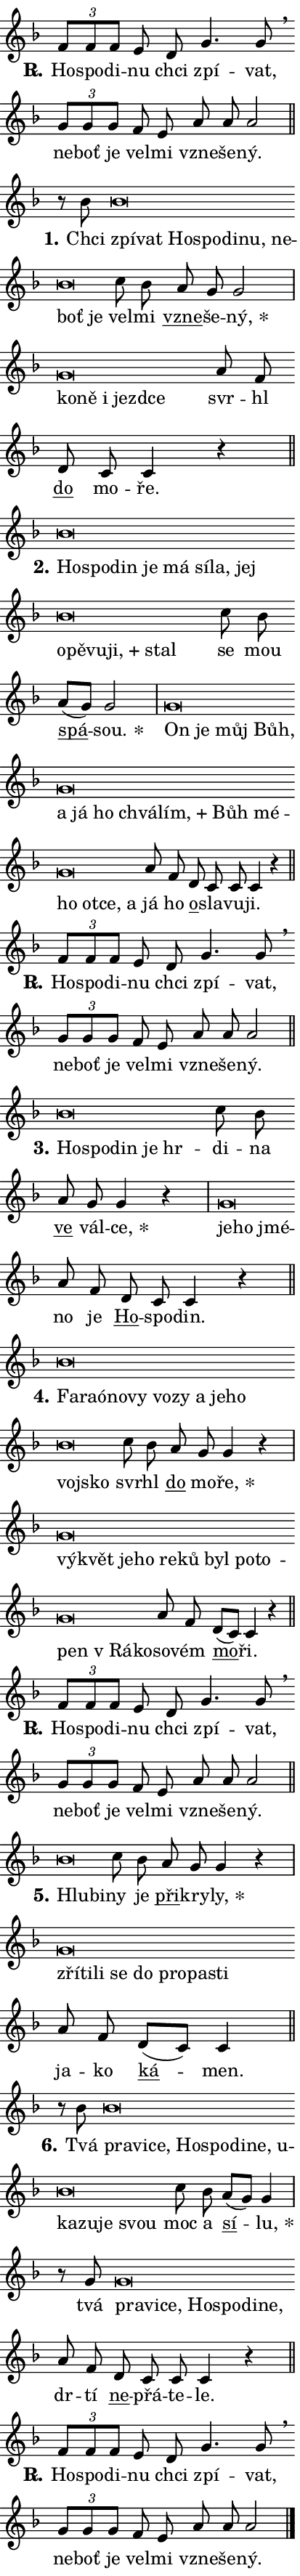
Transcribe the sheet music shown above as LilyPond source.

\version "2.24.0"
\header { tagline = "" }
\paper {
  indent = 0\cm
  top-margin = 0\cm
  right-margin = 0.13\cm % to fit lyric hyphens
  bottom-margin = 0\cm
  left-margin = 0\cm
  paper-width = 7\cm
  page-breaking = #ly:one-page-breaking
  system-system-spacing.basic-distance = #11
  score-system-spacing.basic-distance = #11
  ragged-last = ##f
}


%% Author: Thomas Morley
%% https://lists.gnu.org/archive/html/lilypond-user/2020-05/msg00002.html
#(define (line-position grob)
"Returns position of @var[grob} in current system:
   @code{'start}, if at first time-step
   @code{'end}, if at last time-step
   @code{'middle} otherwise
"
  (let* ((col (ly:item-get-column grob))
         (ln (ly:grob-object col 'left-neighbor))
         (rn (ly:grob-object col 'right-neighbor))
         (col-to-check-left (if (ly:grob? ln) ln col))
         (col-to-check-right (if (ly:grob? rn) rn col))
         (break-dir-left
           (and
             (ly:grob-property col-to-check-left 'non-musical #f)
             (ly:item-break-dir col-to-check-left)))
         (break-dir-right
           (and
             (ly:grob-property col-to-check-right 'non-musical #f)
             (ly:item-break-dir col-to-check-right))))
        (cond ((eqv? 1 break-dir-left) 'start)
              ((eqv? -1 break-dir-right) 'end)
              (else 'middle))))

#(define (tranparent-at-line-position vctor)
  (lambda (grob)
  "Relying on @code{line-position} select the relevant enry from @var{vctor}.
Used to determine transparency,"
    (case (line-position grob)
      ((end) (not (vector-ref vctor 0)))
      ((middle) (not (vector-ref vctor 1)))
      ((start) (not (vector-ref vctor 2))))))

noteHeadBreakVisibility =
#(define-music-function (break-visibility)(vector?)
"Makes @code{NoteHead}s transparent relying on @var{break-visibility}"
#{
  \override NoteHead.transparent =
    #(tranparent-at-line-position break-visibility)
#})

#(define delete-ledgers-for-transparent-note-heads
  (lambda (grob)
    "Reads whether a @code{NoteHead} is transparent.
If so this @code{NoteHead} is removed from @code{'note-heads} from
@var{grob}, which is supposed to be @code{LedgerLineSpanner}.
As a result ledgers are not printed for this @code{NoteHead}"
    (let* ((nhds-array (ly:grob-object grob 'note-heads))
           (nhds-list
             (if (ly:grob-array? nhds-array)
                 (ly:grob-array->list nhds-array)
                 '()))
           ;; Relies on the transparent-property being done before
           ;; Staff.LedgerLineSpanner.after-line-breaking is executed.
           ;; This is fragile ...
           (to-keep
             (remove
               (lambda (nhd)
                 (ly:grob-property nhd 'transparent #f))
               nhds-list)))
      ;; TODO find a better method to iterate over grob-arrays, similiar
      ;; to filter/remove etc for lists
      ;; For now rebuilt from scratch
      (set! (ly:grob-object grob 'note-heads)  '())
      (for-each
        (lambda (nhd)
          (ly:pointer-group-interface::add-grob grob 'note-heads nhd))
        to-keep))))

squashNotes = {
  \override NoteHead.X-extent = #'(-0.2 . 0.2)
  \override NoteHead.Y-extent = #'(-0.75 . 0)
  \override NoteHead.stencil =
    #(lambda (grob)
       (let ((pos (ly:grob-property grob 'staff-position)))
         (begin
           (if (< pos -7) (display "ERROR: Lower brevis then expected\n") (display "OK: Expected brevis position\n"))
           (if (<= pos -6) ly:text-interface::print ly:note-head::print))))
}
unSquashNotes = {
  \revert NoteHead.X-extent
  \revert NoteHead.Y-extent
  \revert NoteHead.stencil
}

hideNotes = \noteHeadBreakVisibility #begin-of-line-visible
unHideNotes = \noteHeadBreakVisibility #all-visible

% work-around for resetting accidentals
% https://lilypond.org/doc/v2.23/Documentation/notation/displaying-rhythms#unmetered-music
cadenzaMeasure = {
  \cadenzaOff
  \partial 1024 s1024
  \cadenzaOn
}

#(define-markup-command (accent layout props text) (markup?)
  "Underline accented syllable"
  (interpret-markup layout props
    #{\markup \override #'(offset . 4.3) \underline { #text }#}))

responsum = \markup \concat {
  "R" \hspace #-1.05 \path #0.1 #'((moveto 0 0.07) (lineto 0.9 0.8)) \hspace #0.05 "."
}

spaceSize = #0.6828661417322834 % exact space size for TeX Gyre Schola

\layout {
  \context {
    \Staff
    \remove "Time_signature_engraver"
    \override LedgerLineSpanner.after-line-breaking = #delete-ledgers-for-transparent-note-heads
  }
  \context {
    \Lyrics {
      \override LyricSpace.minimum-distance = \spaceSize
      \override LyricText.font-name = #"TeX Gyre Schola"
      \override LyricText.font-size = 1
      \override StanzaNumber.font-name = #"TeX Gyre Schola Bold"
      \override StanzaNumber.font-size = 1
    }
  }
  \context {
    \Score 
    \override NoteHead.text =
      #(lambda (grob) 
        (let ((pos (ly:grob-property grob 'staff-position)))
          #{\markup {
            \combine
              \halign #-0.55 \raise #(if (= pos -6) 0 0.5) \override #'(thickness . 2) \draw-line #'(3.2 . 0)
              \musicglyph "noteheads.sM1"
          }#}))
  }
}

% magnetic-lyrics.ily
%
%   written by
%     Jean Abou Samra <jean@abou-samra.fr>
%     Werner Lemberg <wl@gnu.org>
%
%   adapted by
%     Jiri Hon <jiri.hon@gmail.com>
%
% Version 2022-Apr-15

% https://www.mail-archive.com/lilypond-user@gnu.org/msg149350.html

#(define (Left_hyphen_pointer_engraver context)
   "Collect syllable-hyphen-syllable occurrences in lyrics and store
them in properties.  This engraver only looks to the left.  For
example, if the lyrics input is @code{foo -- bar}, it does the
following.

@itemize @bullet
@item
Set the @code{text} property of the @code{LyricHyphen} grob between
@q{foo} and @q{bar} to @code{foo}.

@item
Set the @code{left-hyphen} property of the @code{LyricText} grob with
text @q{foo} to the @code{LyricHyphen} grob between @q{foo} and
@q{bar}.
@end itemize

Use this auxiliary engraver in combination with the
@code{lyric-@/text::@/apply-@/magnetic-@/offset!} hook."
   (let ((hyphen #f)
         (text #f))
     (make-engraver
      (acknowledgers
       ((lyric-syllable-interface engraver grob source-engraver)
        (set! text grob)))
      (end-acknowledgers
       ((lyric-hyphen-interface engraver grob source-engraver)
        ;(when (not (grob::has-interface grob 'lyric-space-interface))
          (set! hyphen grob)));)
      ((stop-translation-timestep engraver)
       (when (and text hyphen)
         (ly:grob-set-object! text 'left-hyphen hyphen))
       (set! text #f)
       (set! hyphen #f)))))

#(define (lyric-text::apply-magnetic-offset! grob)
   "If the space between two syllables is less than the value in
property @code{LyricText@/.details@/.squash-threshold}, move the right
syllable to the left so that it gets concatenated with the left
syllable.

Use this function as a hook for
@code{LyricText@/.after-@/line-@/breaking} if the
@code{Left_@/hyphen_@/pointer_@/engraver} is active."
   (let ((hyphen (ly:grob-object grob 'left-hyphen #f)))
     (when hyphen
       (let ((left-text (ly:spanner-bound hyphen LEFT)))
         (when (grob::has-interface left-text 'lyric-syllable-interface)
           (let* ((common (ly:grob-common-refpoint grob left-text X))
                  (this-x-ext (ly:grob-extent grob common X))
                  (left-x-ext
                   (begin
                     ;; Trigger magnetism for left-text.
                     (ly:grob-property left-text 'after-line-breaking)
                     (ly:grob-extent left-text common X)))
                  ;; `delta` is the gap width between two syllables.
                  (delta (- (interval-start this-x-ext)
                            (interval-end left-x-ext)))
                  (details (ly:grob-property grob 'details))
                  (threshold (assoc-get 'squash-threshold details 0.2)))
             (when (< delta threshold)
               (let* (;; We have to manipulate the input text so that
                      ;; ligatures crossing syllable boundaries are not
                      ;; disabled.  For languages based on the Latin
                      ;; script this is essentially a beautification.
                      ;; However, for non-Western scripts it can be a
                      ;; necessity.
                      (lt (ly:grob-property left-text 'text))
                      (rt (ly:grob-property grob 'text))
                      (is-space (grob::has-interface hyphen 'lyric-space-interface))
                      (space (if is-space " " ""))
                      (extra-delta (if is-space spaceSize 0))
                      ;; Append new syllable.
                      (ltrt-space (if (and (string? lt) (string? rt))
                                (string-append lt space rt)
                                (make-concat-markup (list lt space rt))))
                      ;; Right-align `ltrt` to the right side.
                      (ltrt-space-markup (grob-interpret-markup
                               grob
                               (make-translate-markup
                                (cons (interval-length this-x-ext) 0)
                                (make-right-align-markup ltrt-space)))))
                 (begin
                   ;; Don't print `left-text`.
                   (ly:grob-set-property! left-text 'stencil #f)
                   ;; Set text and stencil (which holds all collected
                   ;; syllables so far) and shift it to the left.
                   (ly:grob-set-property! grob 'text ltrt-space)
                   (ly:grob-set-property! grob 'stencil ltrt-space-markup)
                   (ly:grob-translate-axis! grob (- (- delta extra-delta)) X))))))))))


#(define (lyric-hyphen::displace-bounds-first grob)
   ;; Make very sure this callback isn't triggered too early.
   (let ((left (ly:spanner-bound grob LEFT))
         (right (ly:spanner-bound grob RIGHT)))
     (ly:grob-property left 'after-line-breaking)
     (ly:grob-property right 'after-line-breaking)
     (ly:lyric-hyphen::print grob)))

squashThreshold = #0.4

\layout {
  \context {
    \Lyrics
    \consists #Left_hyphen_pointer_engraver
    \override LyricText.after-line-breaking =
      #lyric-text::apply-magnetic-offset!
    \override LyricHyphen.stencil = #lyric-hyphen::displace-bounds-first
    \override LyricText.details.squash-threshold = \squashThreshold
    \override LyricHyphen.minimum-distance = 0
    \override LyricHyphen.minimum-length = \squashThreshold
  }
}

squashText = \override LyricText.details.squash-threshold = 9999
unSquashText = \override LyricText.details.squash-threshold = \squashThreshold

leftText = \override LyricText.self-alignment-X = #LEFT
unLeftText = \revert LyricText.self-alignment-X

starOffset = #(lambda (grob) 
                (let ((x_offset (ly:self-alignment-interface::aligned-on-x-parent grob)))
                  (if (= x_offset 0) 0 (+ x_offset 1.2))))

star = #(define-music-function (syllable)(string?)
"Append star separator at the end of a syllable"
#{
  \once \override LyricText.X-offset = #starOffset
  \lyricmode { \markup {
    #syllable
    \override #'((font-name . "TeX Gyre Schola Bold")) \hspace #0.2 \lower #0.65 \larger "*"
  } }
#})

starAccent = #(define-music-function (syllable)(string?)
"Append star separator at the end of a syllable and make accent"
#{
  \once \override LyricText.X-offset = #starOffset
  \lyricmode { \markup {
    \accent #syllable
    \override #'((font-name . "TeX Gyre Schola Bold")) \hspace #0.2 \lower #0.65 \larger "*"
  } }
#})

breath = #(define-music-function (syllable)(string?)
"Append breathing indicator at the end of a syllable"
#{
  \lyricmode { \markup { #syllable "+" } }
#})

optionalBreath = #(define-music-function (syllable)(string?)
"Append optional breathing indicator at the end of a syllable"
#{
  \lyricmode { \markup { #syllable "(+)" } }
#})


\score {
    <<
        \new Voice = "melody" { \cadenzaOn \key f \major \relative { \tuplet 3/2 { f'8[ f f] } e d g4. g8 \breathe \bar "" \tuplet 3/2 { g[ g g] } \bar "" f e \bar "" a a a2 \cadenzaMeasure \bar "||" \break } }
        \new Lyrics \lyricsto "melody" { \lyricmode { \set stanza = \responsum
Ho -- spo -- di -- nu chci zpí -- vat, ne -- boť je vel -- mi vzne -- še -- ný. } }
    >>
    \layout {}
}

\score {
    <<
        \new Voice = "melody" { \cadenzaOn \key f \major \relative { r8 bes'8 \squashNotes bes\breve*1/16 \hideNotes \breve*1/16 \bar "" \breve*1/16 \bar "" \breve*1/16 \bar "" \breve*1/16 \bar "" \breve*1/16 \bar "" \breve*1/16 \bar "" \breve*1/16 \breve*1/16 \bar "" \unHideNotes \unSquashNotes c8 bes \bar "" a g g2 \cadenzaMeasure \bar "|" \squashNotes g\breve*1/16 \hideNotes \breve*1/16 \bar "" \breve*1/16 \bar "" \breve*1/16 \breve*1/16 \bar "" \unHideNotes \unSquashNotes a8 f \bar "" d c c4 r \cadenzaMeasure \bar "||" \break } }
        \new Lyrics \lyricsto "melody" { \lyricmode { \set stanza = "1."
Chci \leftText zpí -- \squashText vat Ho -- spo -- di -- nu, ne -- boť je \unLeftText \unSquashText vel -- mi \markup \accent vzne -- še -- \star ný, \leftText ko -- \squashText ně i jezd -- ce \unLeftText \unSquashText svr -- hl \markup \accent do mo -- ře. } }
    >>
    \layout {}
}

\score {
    <<
        \new Voice = "melody" { \cadenzaOn \key f \major \relative { \squashNotes bes'\breve*1/16 \hideNotes \breve*1/16 \bar "" \breve*1/16 \bar "" \breve*1/16 \bar "" \breve*1/16 \bar "" \breve*1/16 \bar "" \breve*1/16 \bar "" \breve*1/16 \bar "" \breve*1/16 \bar "" \breve*1/16 \bar "" \breve*1/16 \bar "" \breve*1/16 \breve*1/16 \bar "" \unHideNotes \unSquashNotes c8 bes \bar "" a[( g)] g2 \cadenzaMeasure \bar "|" \squashNotes g\breve*1/16 \hideNotes \breve*1/16 \bar "" \breve*1/16 \bar "" \breve*1/16 \bar "" \breve*1/16 \bar "" \breve*1/16 \bar "" \breve*1/16 \bar "" \breve*1/16 \bar "" \breve*1/16 \bar "" \breve*1/16 \bar "" \breve*1/16 \bar "" \breve*1/16 \bar "" \breve*1/16 \bar "" \breve*1/16 \breve*1/16 \bar "" \unHideNotes \unSquashNotes a8 f \bar "" d c c c4 r \cadenzaMeasure \bar "||" \break } }
        \new Lyrics \lyricsto "melody" { \lyricmode { \set stanza = "2."
\leftText Ho -- \squashText spo -- din je má sí -- la, jej o -- pě -- vu -- \breath "ji," stal \unLeftText \unSquashText se mou \markup \accent spá -- \star sou. \leftText On \squashText je můj Bůh, a já ho chvá -- \breath "lím," Bůh mé -- ho ot -- ce, a \unLeftText \unSquashText já ho \markup \accent o -- sla -- vu -- ji. } }
    >>
    \layout {}
}

\score {
    <<
        \new Voice = "melody" { \cadenzaOn \key f \major \relative { \tuplet 3/2 { f'8[ f f] } e d g4. g8 \breathe \bar "" \tuplet 3/2 { g[ g g] } \bar "" f e \bar "" a a a2 \cadenzaMeasure \bar "||" \break } }
        \new Lyrics \lyricsto "melody" { \lyricmode { \set stanza = \responsum
Ho -- spo -- di -- nu chci zpí -- vat, ne -- boť je vel -- mi vzne -- še -- ný. } }
    >>
    \layout {}
}

\score {
    <<
        \new Voice = "melody" { \cadenzaOn \key f \major \relative { \squashNotes bes'\breve*1/16 \hideNotes \breve*1/16 \bar "" \breve*1/16 \bar "" \breve*1/16 \breve*1/16 \bar "" \unHideNotes \unSquashNotes c8 bes \bar "" a g g4 r \cadenzaMeasure \bar "|" \squashNotes g\breve*1/16 \hideNotes \breve*1/16 \breve*1/16 \bar "" \unHideNotes \unSquashNotes a8 f \bar "" d c c4 r \cadenzaMeasure \bar "||" \break } }
        \new Lyrics \lyricsto "melody" { \lyricmode { \set stanza = "3."
\leftText Ho -- \squashText spo -- din je hr -- \unLeftText \unSquashText di -- na \markup \accent ve vál -- \star ce, \leftText je -- \squashText ho jmé -- \unLeftText \unSquashText no je \markup \accent Ho -- spo -- din. } }
    >>
    \layout {}
}

\score {
    <<
        \new Voice = "melody" { \cadenzaOn \key f \major \relative { \squashNotes bes'\breve*1/16 \hideNotes \breve*1/16 \bar "" \breve*1/16 \bar "" \breve*1/16 \bar "" \breve*1/16 \bar "" \breve*1/16 \bar "" \breve*1/16 \bar "" \breve*1/16 \bar "" \breve*1/16 \bar "" \breve*1/16 \breve*1/16 \bar "" \unHideNotes \unSquashNotes c8 bes \bar "" a g g4 r \cadenzaMeasure \bar "|" \squashNotes g\breve*1/16 \hideNotes \breve*1/16 \bar "" \breve*1/16 \bar "" \breve*1/16 \bar "" \breve*1/16 \bar "" \breve*1/16 \bar "" \breve*1/16 \bar "" \breve*1/16 \bar "" \breve*1/16 \bar "" \breve*1/16 \bar "" \breve*1/16 \breve*1/16 \bar "" \unHideNotes \unSquashNotes a8 f \bar "" d[( c)] c4 r \cadenzaMeasure \bar "||" \break } }
        \new Lyrics \lyricsto "melody" { \lyricmode { \set stanza = "4."
\leftText Fa -- \squashText raó -- no -- vy vo -- zy a je -- ho voj -- sko \unLeftText \unSquashText svr -- hl \markup \accent do mo -- \star ře, \leftText vý -- \squashText květ je -- ho re -- ků byl po -- to -- pen "v Rá" -- ko -- \unLeftText \unSquashText so -- vém \markup \accent mo -- ři. } }
    >>
    \layout {}
}

\score {
    <<
        \new Voice = "melody" { \cadenzaOn \key f \major \relative { \tuplet 3/2 { f'8[ f f] } e d g4. g8 \breathe \bar "" \tuplet 3/2 { g[ g g] } \bar "" f e \bar "" a a a2 \cadenzaMeasure \bar "||" \break } }
        \new Lyrics \lyricsto "melody" { \lyricmode { \set stanza = \responsum
Ho -- spo -- di -- nu chci zpí -- vat, ne -- boť je vel -- mi vzne -- še -- ný. } }
    >>
    \layout {}
}

\score {
    <<
        \new Voice = "melody" { \cadenzaOn \key f \major \relative { \squashNotes bes'\breve*1/16 \hideNotes \breve*1/16 \bar "" \unHideNotes \unSquashNotes c8 bes \bar "" a g g4 r \cadenzaMeasure \bar "|" \squashNotes g\breve*1/16 \hideNotes \breve*1/16 \bar "" \breve*1/16 \bar "" \breve*1/16 \bar "" \breve*1/16 \bar "" \breve*1/16 \bar "" \breve*1/16 \breve*1/16 \bar "" \unHideNotes \unSquashNotes a8 f \bar "" d[( c)] c4 \cadenzaMeasure \bar "||" \break } }
        \new Lyrics \lyricsto "melody" { \lyricmode { \set stanza = "5."
\leftText Hlu -- \squashText bi -- \unLeftText \unSquashText ny je \markup \accent při -- kry -- \star ly, \leftText zří -- \squashText ti -- li se do pro -- pa -- sti \unLeftText \unSquashText ja -- ko \markup \accent ká -- men. } }
    >>
    \layout {}
}

\score {
    <<
        \new Voice = "melody" { \cadenzaOn \key f \major \relative { r8 bes'8 \squashNotes bes\breve*1/16 \hideNotes \breve*1/16 \bar "" \breve*1/16 \bar "" \breve*1/16 \bar "" \breve*1/16 \bar "" \breve*1/16 \bar "" \breve*1/16 \bar "" \breve*1/16 \bar "" \breve*1/16 \bar "" \breve*1/16 \bar "" \breve*1/16 \breve*1/16 \bar "" \unHideNotes \unSquashNotes c8 bes \bar "" a[( g)] g4 \cadenzaMeasure \bar "|" r8 g8 \squashNotes g\breve*1/16 \hideNotes \breve*1/16 \bar "" \breve*1/16 \bar "" \breve*1/16 \bar "" \breve*1/16 \bar "" \breve*1/16 \breve*1/16 \bar "" \unHideNotes \unSquashNotes a8 f \bar "" d c c c4 r \cadenzaMeasure \bar "||" \break } }
        \new Lyrics \lyricsto "melody" { \lyricmode { \set stanza = "6."
Tvá \leftText pra -- \squashText vi -- ce, Ho -- spo -- di -- ne, u -- ka -- zu -- je svou \unLeftText \unSquashText moc a \markup \accent sí -- \star lu, tvá \leftText pra -- \squashText vi -- ce, Ho -- spo -- di -- ne, \unLeftText \unSquashText dr -- tí \markup \accent ne -- přá -- te -- le. } }
    >>
    \layout {}
}

\score {
    <<
        \new Voice = "melody" { \cadenzaOn \key f \major \relative { \tuplet 3/2 { f'8[ f f] } e d g4. g8 \breathe \bar "" \tuplet 3/2 { g[ g g] } \bar "" f e \bar "" a a a2 \cadenzaMeasure \bar "||" \break } \bar "|." }
        \new Lyrics \lyricsto "melody" { \lyricmode { \set stanza = \responsum
Ho -- spo -- di -- nu chci zpí -- vat, ne -- boť je vel -- mi vzne -- še -- ný. } }
    >>
    \layout {}
}
